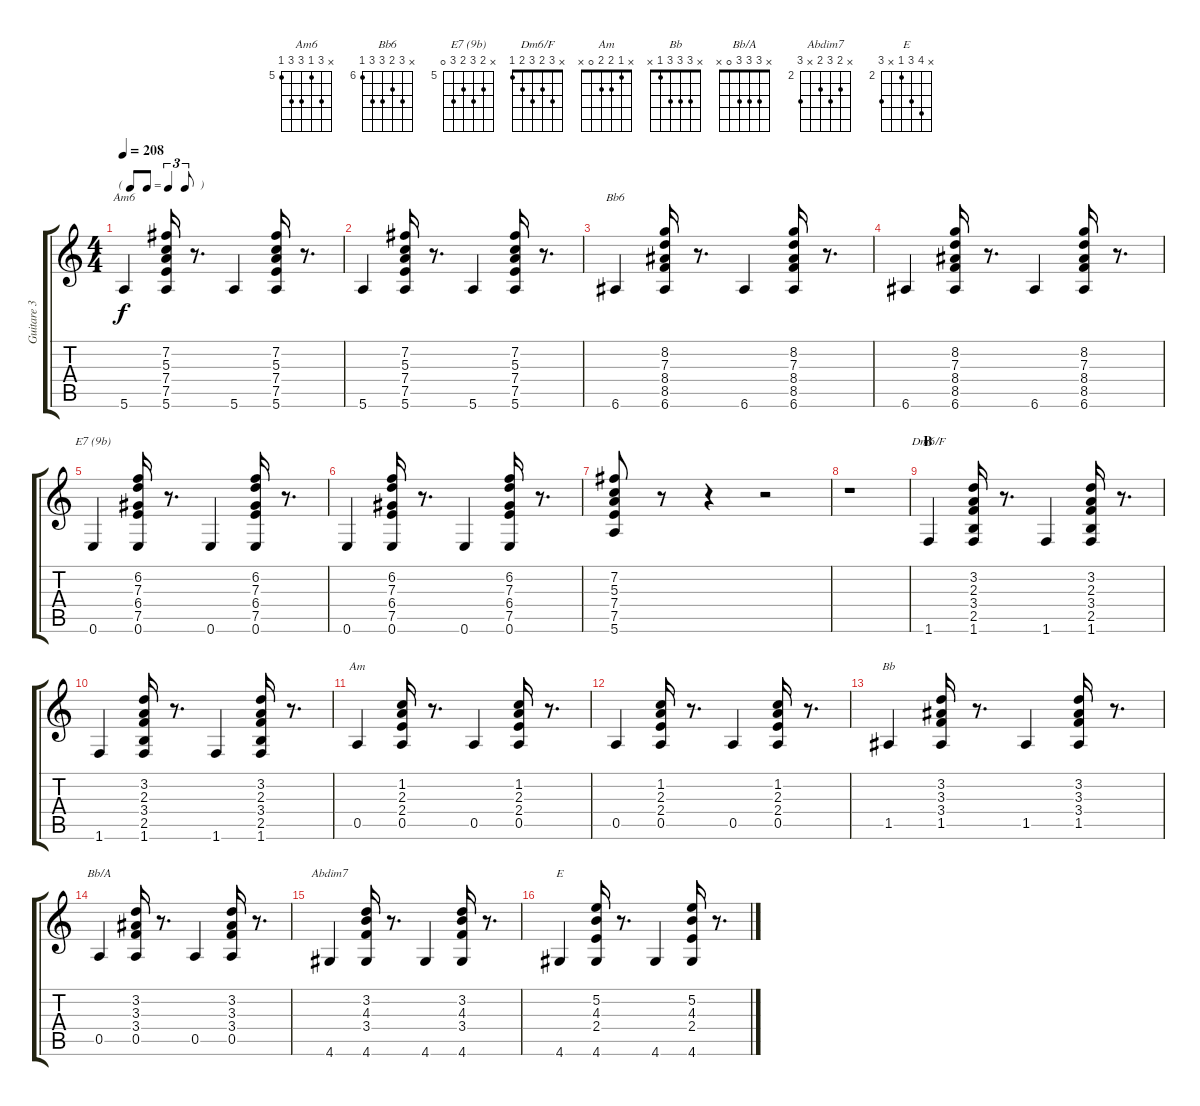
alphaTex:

\track ("Guitare 3" "Guitare 3") {instrument acousticguitarsteel}
\staff {score tabs}
\tuning (E4 B3 G3 D3 A2 E2) {hide}
\chord ("Am6" x 7 5 7 7 5) {firstfret 5}
\chord ("Bb6" x 8 7 8 8 6) {firstfret 6}
\chord ("E7 (9b)" x 6 7 6 7 0) {firstfret 5}
\chord ("Dm6/F" x 3 2 3 2 1)
\chord ("Am" x 1 2 2 0 x)
\chord ("Bb" x 3 3 3 1 x)
\chord ("Bb/A" x 3 3 3 0 x)
\chord ("Abdim7" x 3 4 3 x 4) {firstfret 2}
\chord ("E" x 5 4 2 x 4) {firstfret 2}
\ts (4 4)
\tf triplet8th
\tempo 208
\clef g2
\ks c
5.6.4{ch "Am6" dy f} (7.2 5.3 7.4 7.5 5.6).16 r.8{d} 5.6.4 (7.2 5.3 7.4 7.5 5.6).16 r.8{d} |
5.6.4 (7.2 5.3 7.4 7.5 5.6).16 r.8{d} 5.6.4 (7.2 5.3 7.4 7.5 5.6).16 r.8{d} |
6.6.4{ch "Bb6"} (8.2 7.3 8.4 8.5 6.6).16 r.8{d} 6.6.4 (8.2 7.3 8.4 8.5 6.6).16 r.8{d} |
6.6.4 (8.2 7.3 8.4 8.5 6.6).16 r.8{d} 6.6.4 (8.2 7.3 8.4 8.5 6.6).16 r.8{d} |
0.6.4{ch "E7 (9b)"} (6.2 7.3 6.4 7.5 0.6).16 r.8{d} 0.6.4 (6.2 7.3 6.4 7.5 0.6).16 r.8{d} |
0.6.4 (6.2 7.3 6.4 7.5 0.6).16 r.8{d} 0.6.4 (6.2 7.3 6.4 7.5 0.6).16 r.8{d} |
(7.2 5.3 7.4 7.5 5.6).8 r.8 r.4 r.2 |
r.1 |
\section ("" "B")
1.6.4{ch "Dm6/F"} (3.2 2.3 3.4 2.5 1.6).16 r.8{d} 1.6.4 (3.2 2.3 3.4 2.5 1.6).16 r.8{d} |
1.6.4 (3.2 2.3 3.4 2.5 1.6).16 r.8{d} 1.6.4 (3.2 2.3 3.4 2.5 1.6).16 r.8{d} |
0.5.4{ch "Am"} (1.2 2.3 2.4 0.5).16 r.8{d} 0.5.4 (1.2 2.3 2.4 0.5).16 r.8{d} |
0.5.4 (1.2 2.3 2.4 0.5).16 r.8{d} 0.5.4 (1.2 2.3 2.4 0.5).16 r.8{d} |
1.5.4{ch "Bb"} (3.2 3.3 3.4 1.5).16 r.8{d} 1.5.4 (3.2 3.3 3.4 1.5).16 r.8{d} |
0.5.4{ch "Bb/A"} (3.2 3.3 3.4 0.5).16 r.8{d} 0.5.4 (3.2 3.3 3.4 0.5).16 r.8{d} |
4.6.4{ch "Abdim7"} (3.2 4.3 3.4 4.6).16 r.8{d} 4.6.4 (3.2 4.3 3.4 4.6).16 r.8{d} |
4.6.4{ch "E"} (5.2 4.3 2.4 4.6).16 r.8{d} 4.6.4 (5.2 4.3 2.4 4.6).16 r.8{d}
